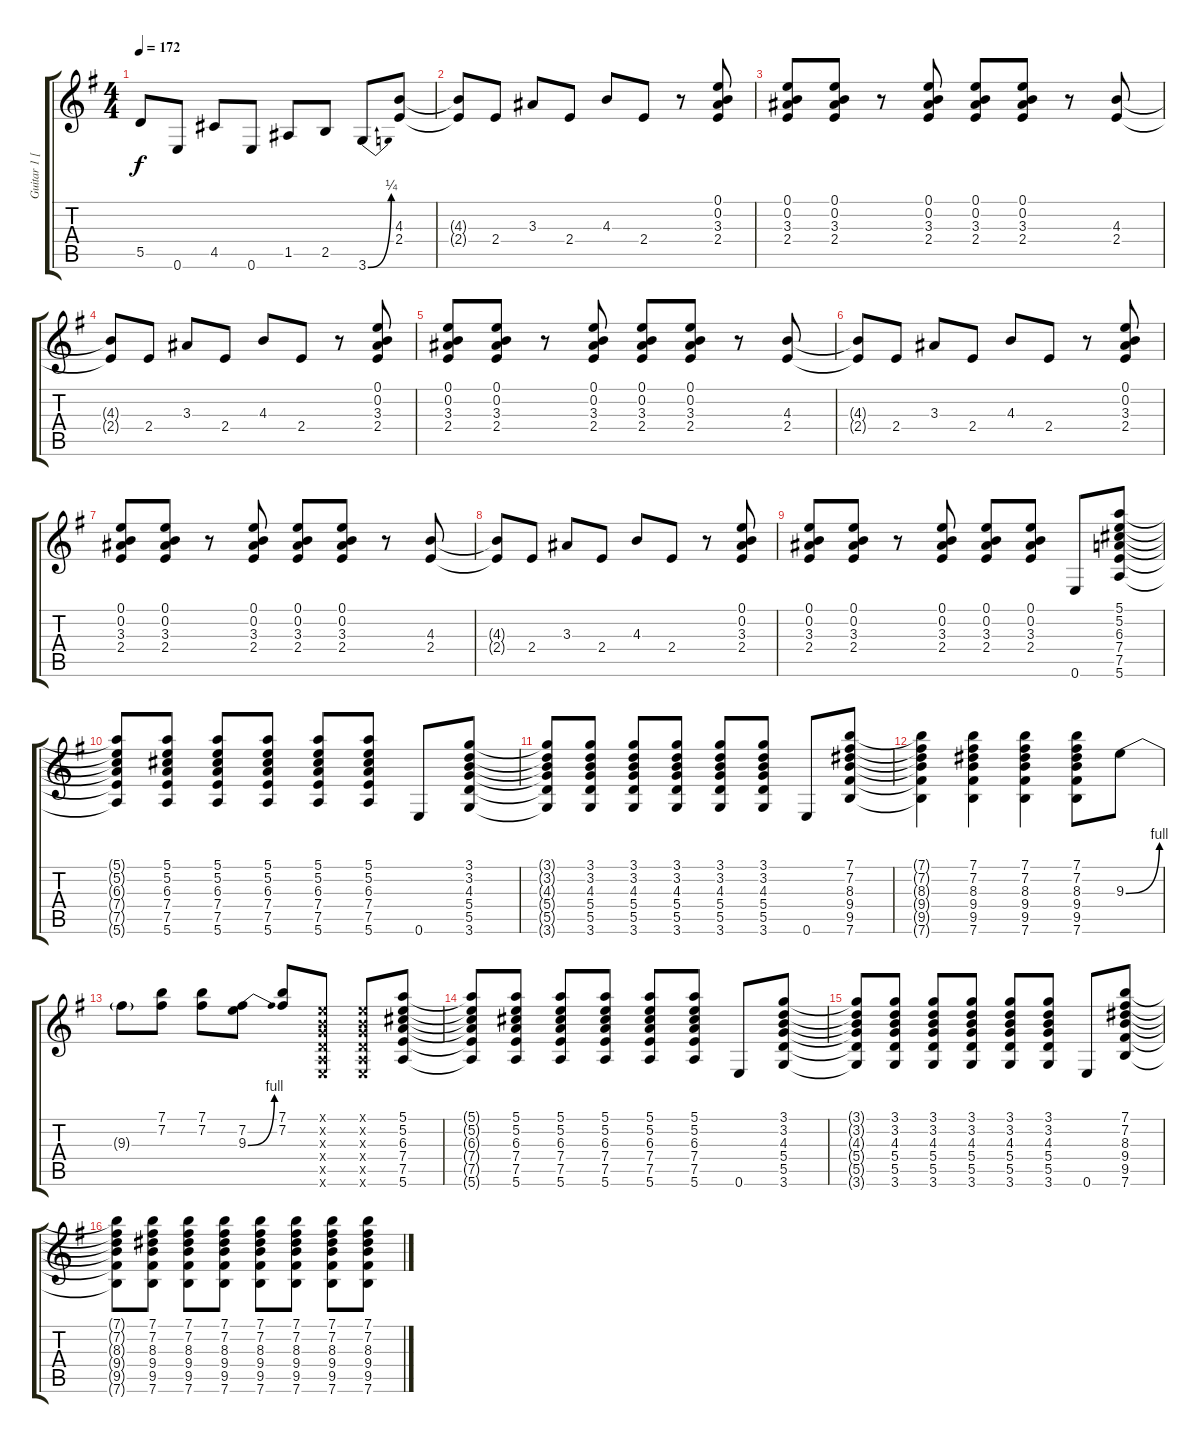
\track ("Guitar 1 [Slash]" "Guitar 1 [") {instrument distortionguitar}
\staff {score tabs}
\tuning (E4 B3 G3 D3 A2 E2) {hide}
\ts (4 4)
\tempo 172
\clef g2
\ks g
5.5.8{dy f} 0.6.8 4.5.8 0.6.8 1.5.8 2.5.8 3.6{be (bend 0 0 60 1)}.8 (4.3 2.4).8 |
(4.3{t} 2.4{t}).8 2.4.8 3.3.8 2.4.8 4.3.8 2.4.8 r.8 (0.1 0.2 3.3 2.4).8 |
(0.1 0.2 3.3 2.4).8 (0.1 0.2 3.3 2.4).8 r.8 (0.1 0.2 3.3 2.4).8 (0.1 0.2 3.3 2.4).8 (0.1 0.2 3.3 2.4).8 r.8 (4.3 2.4).8 |
(4.3{t} 2.4{t}).8 2.4.8 3.3.8 2.4.8 4.3.8 2.4.8 r.8 (0.1 0.2 3.3 2.4).8 |
(0.1 0.2 3.3 2.4).8 (0.1 0.2 3.3 2.4).8 r.8 (0.1 0.2 3.3 2.4).8 (0.1 0.2 3.3 2.4).8 (0.1 0.2 3.3 2.4).8 r.8 (4.3 2.4).8 |
(4.3{t} 2.4{t}).8 2.4.8 3.3.8 2.4.8 4.3.8 2.4.8 r.8 (0.1 0.2 3.3 2.4).8 |
(0.1 0.2 3.3 2.4).8 (0.1 0.2 3.3 2.4).8 r.8 (0.1 0.2 3.3 2.4).8 (0.1 0.2 3.3 2.4).8 (0.1 0.2 3.3 2.4).8 r.8 (4.3 2.4).8 |
(4.3{t} 2.4{t}).8 2.4.8 3.3.8 2.4.8 4.3.8 2.4.8 r.8 (0.1 0.2 3.3 2.4).8 |
(0.1 0.2 3.3 2.4).8 (0.1 0.2 3.3 2.4).8 r.8 (0.1 0.2 3.3 2.4).8 (0.1 0.2 3.3 2.4).8 (0.1 0.2 3.3 2.4).8 0.6.8 (5.1 5.2 6.3 7.4 7.5 5.6).8 |
(5.1{t} 5.2{t} 6.3{t} 7.4{t} 7.5{t} 5.6{t}).8 (5.1 5.2 6.3 7.4 7.5 5.6).8 (5.1 5.2 6.3 7.4 7.5 5.6).8 (5.1 5.2 6.3 7.4 7.5 5.6).8 (5.1 5.2 6.3 7.4 7.5 5.6).8 (5.1 5.2 6.3 7.4 7.5 5.6).8 0.6.8 (3.1 3.2 4.3 5.4 5.5 3.6).8 |
(3.1{t} 3.2{t} 4.3{t} 5.4{t} 5.5{t} 3.6{t}).8 (3.1 3.2 4.3 5.4 5.5 3.6).8 (3.1 3.2 4.3 5.4 5.5 3.6).8 (3.1 3.2 4.3 5.4 5.5 3.6).8 (3.1 3.2 4.3 5.4 5.5 3.6).8 (3.1 3.2 4.3 5.4 5.5 3.6).8 0.6.8 (7.1 7.2 8.3 9.4 9.5 7.6).8 |
(7.1{t} 7.2{t} 8.3{t} 9.4{t} 9.5{t} 7.6{t}).4 (7.1 7.2 8.3 9.4 9.5 7.6).4 (7.1 7.2 8.3 9.4 9.5 7.6).4 (7.1 7.2 8.3 9.4 9.5 7.6).8 9.3{be (bend 0 0 60 4)}.8 |
9.3{t}.8 (7.1 7.2).8 (7.1 7.2).8 (7.2 9.3{be (bend 0 0 60 4)}).8 (7.1 7.2).8 (0.1{x} 0.2{x} 0.3{x} 0.4{x} 0.5{x} 0.6{x}).8 (0.1{x} 0.2{x} 0.3{x} 0.4{x} 0.5{x} 0.6{x}).8 (5.1 5.2 6.3 7.4 7.5 5.6).8 |
(5.1{t} 5.2{t} 6.3{t} 7.4{t} 7.5{t} 5.6{t}).8 (5.1 5.2 6.3 7.4 7.5 5.6).8 (5.1 5.2 6.3 7.4 7.5 5.6).8 (5.1 5.2 6.3 7.4 7.5 5.6).8 (5.1 5.2 6.3 7.4 7.5 5.6).8 (5.1 5.2 6.3 7.4 7.5 5.6).8 0.6.8 (3.1 3.2 4.3 5.4 5.5 3.6).8 |
(3.1{t} 3.2{t} 4.3{t} 5.4{t} 5.5{t} 3.6{t}).8 (3.1 3.2 4.3 5.4 5.5 3.6).8 (3.1 3.2 4.3 5.4 5.5 3.6).8 (3.1 3.2 4.3 5.4 5.5 3.6).8 (3.1 3.2 4.3 5.4 5.5 3.6).8 (3.1 3.2 4.3 5.4 5.5 3.6).8 0.6.8 (7.1 7.2 8.3 9.4 9.5 7.6).8 |
(7.1{t} 7.2{t} 8.3{t} 9.4{t} 9.5{t} 7.6{t}).8 (7.1 7.2 8.3 9.4 9.5 7.6).8 (7.1 7.2 8.3 9.4 9.5 7.6).8 (7.1 7.2 8.3 9.4 9.5 7.6).8 (7.1 7.2 8.3 9.4 9.5 7.6).8 (7.1 7.2 8.3 9.4 9.5 7.6).8 (7.1 7.2 8.3 9.4 9.5 7.6).8 (7.1 7.2 8.3 9.4 9.5 7.6).8
